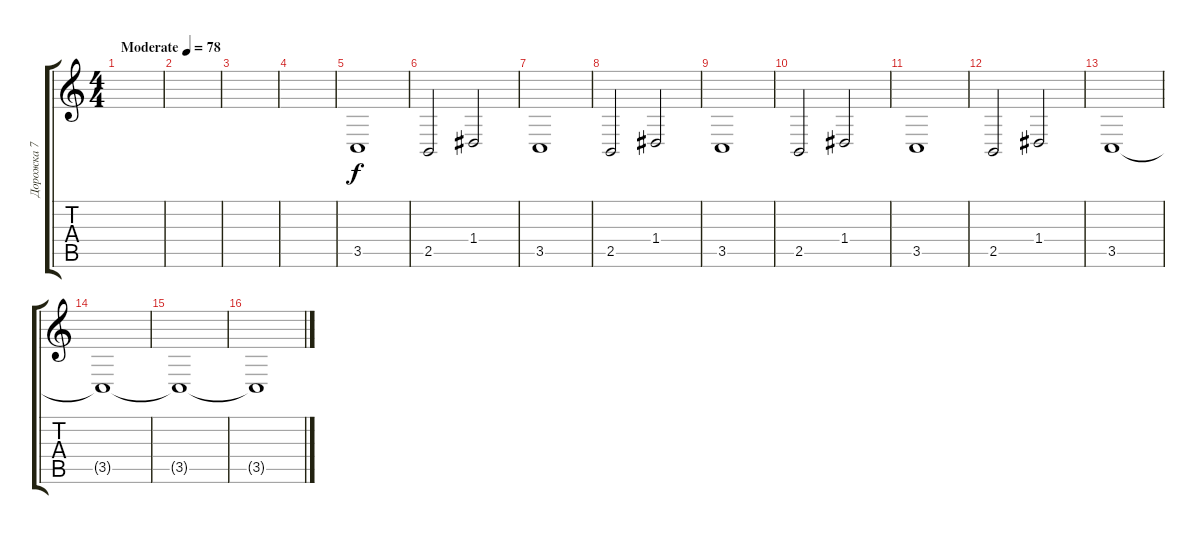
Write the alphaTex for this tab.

\track ("Дорожка 7" "Дорожка 7") {instrument synthstrings1}
\staff {score tabs}
\tuning (E4 B3 G3 D3 A2 E2) {hide}
\ts (4 4)
\tempo (78 "Moderate")
\clef g2
\ks c
|
|
|
|
3.5.1 |
2.5.2 1.4.2 |
3.5.1 |
2.5.2 1.4.2 |
3.5.1 |
2.5.2 1.4.2 |
3.5.1 |
2.5.2 1.4.2 |
3.5.1 |
3.5{t}.1 |
3.5{t}.1 |
3.5{t}.1
